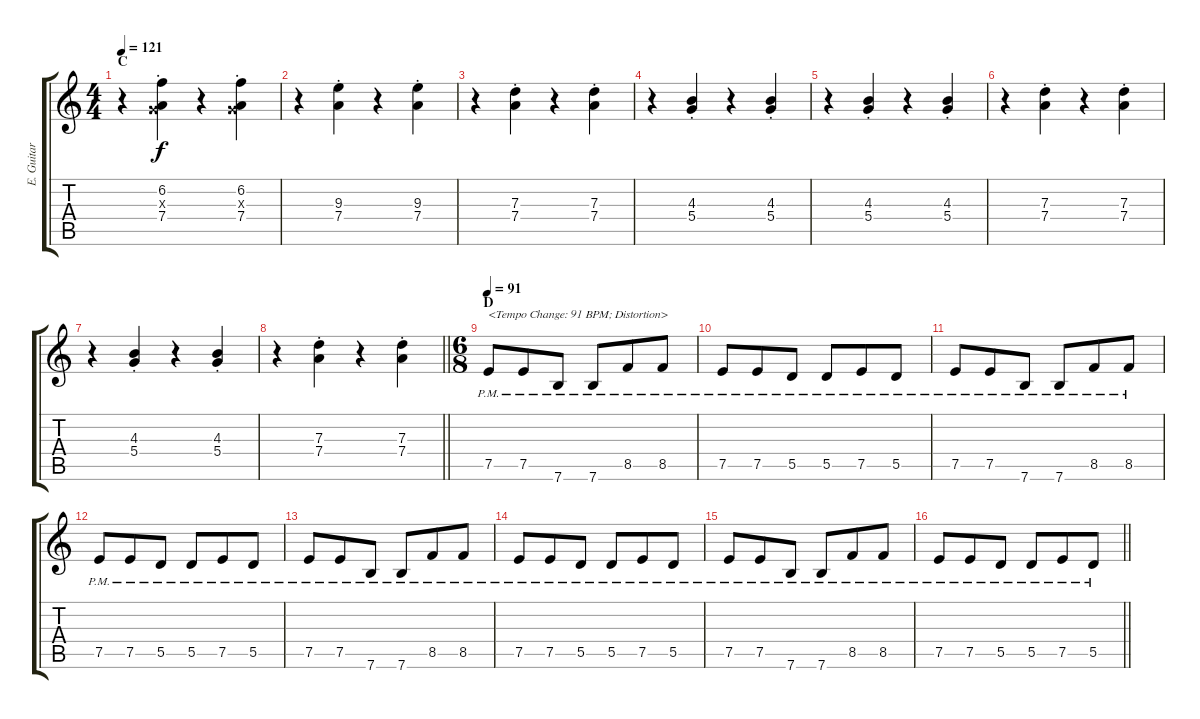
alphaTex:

\track ("E. Guitar I" "E. Guitar ") {instrument electricguitarmuted}
\staff {score tabs}
\tuning (E4 B3 G3 D3 A2 E2) {hide}
\ts (4 4)
\section ("" "C")
\tempo 121
\clef g2
\ks c
r.4{dy f} (6.2{st} 0.3{x} 7.4{st}).4 r.4 (6.2{st} 0.3{x} 7.4{st}).4 |
r.4 (9.3{st} 7.4{st}).4 r.4 (9.3{st} 7.4{st}).4 |
r.4 (7.3{st} 7.4{st}).4 r.4 (7.3{st} 7.4{st}).4 |
r.4 (4.3{st} 5.4{st}).4 r.4 (4.3{st} 5.4{st}).4 |
r.4 (4.3{st} 5.4{st}).4 r.4 (4.3{st} 5.4{st}).4 |
r.4 (7.3{st} 7.4{st}).4 r.4 (7.3{st} 7.4{st}).4 |
r.4 (4.3{st} 5.4{st}).4 r.4 (4.3{st} 5.4{st}).4 |
\barLineRight lightlight
r.4 (7.3{st} 7.4{st}).4 r.4 (7.3{st} 7.4{st}).4 |
\ts (6 8)
\section ("" "D")
\tempo 91
7.5{pm}.8{txt "<Tempo Change: 91 BPM; Distortion>" instrument overdrivenguitar} 7.5{pm}.8 7.6{pm}.8 7.6{pm}.8 8.5{pm}.8 8.5{pm}.8 |
7.5{pm}.8 7.5{pm}.8 5.5{pm}.8 5.5{pm}.8 7.5{pm}.8 5.5{pm}.8 |
7.5{pm}.8 7.5{pm}.8 7.6{pm}.8 7.6{pm}.8 8.5{pm}.8 8.5{pm}.8 |
7.5{pm}.8 7.5{pm}.8 5.5{pm}.8 5.5{pm}.8 7.5{pm}.8 5.5{pm}.8 |
7.5{pm}.8 7.5{pm}.8 7.6{pm}.8 7.6{pm}.8 8.5{pm}.8 8.5{pm}.8 |
7.5{pm}.8 7.5{pm}.8 5.5{pm}.8 5.5{pm}.8 7.5{pm}.8 5.5{pm}.8 |
7.5{pm}.8 7.5{pm}.8 7.6{pm}.8 7.6{pm}.8 8.5{pm}.8 8.5{pm}.8 |
\barLineRight lightlight
7.5{pm}.8 7.5{pm}.8 5.5{pm}.8 5.5{pm}.8 7.5{pm}.8 5.5{pm}.8
